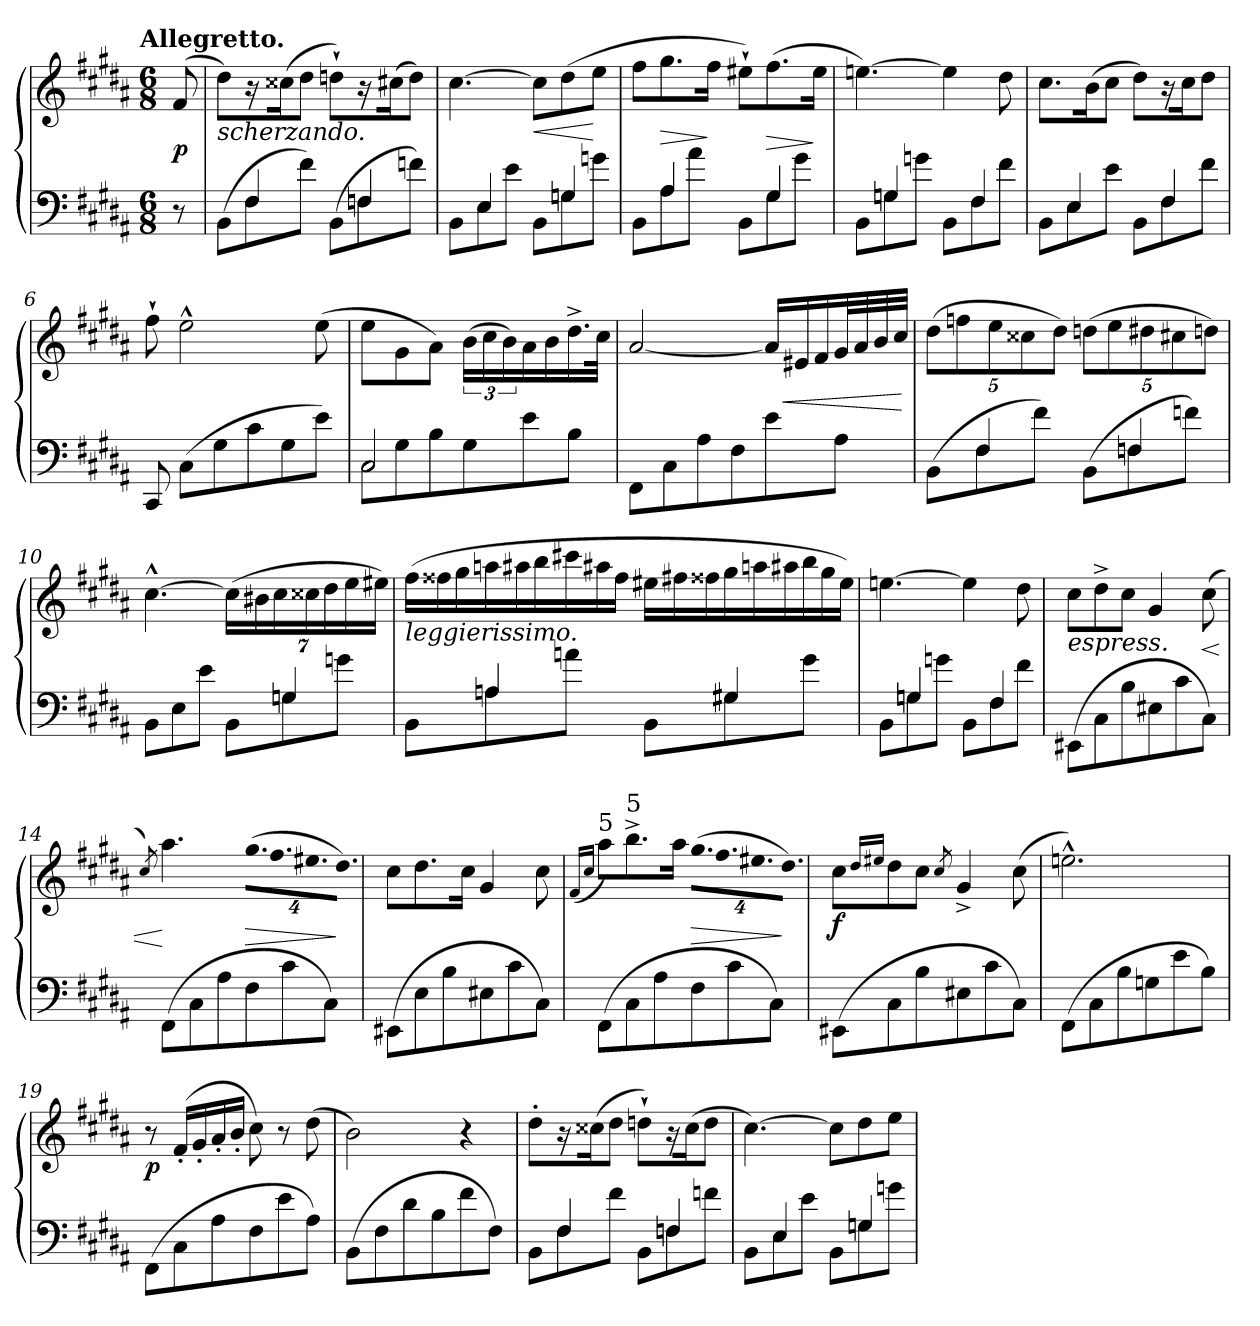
**kern	**kern	**dynam
*part1	*part1	*part1
*staff2	*staff1	*staff1/2
*clefF4	*clefG2	*
*k[f#c#g#d#a#]	*k[f#c#g#d#a#]	*
!!LO:TX:omd:t=Allegretto.
*M6/8	*M6/8	*
=	=	=
8r	(>8f#	p
=1	=1	=1
*^	*	*
!	!	!LO:TX:b:i:t=scherzando.	!
8rcyy	(>8BBL	8dd#L)	.
4F#	8F#	16r	.
.	.	(>16cc##XK	.
.	8f#J)	8dd#J	.
8rbyy	(>8BBL	8ddn`>L)	.
4Fn	8Fn	16r	.
.	.	(>16cc#XK	.
.	8fnJ)	8ddJ)	.
=2	=2	=2	=2
8rbyy	8BBL	[4.cc#	.
4E	8E	.	.
.	8eJ	.	.
8rbyy	8BBL	8cc#L]	<
4Gn	8Gn	(>8dd#	.
.	8gnJ	8eeJ	[
=3	=3	=3	=3
8rgyy	8BBL	8ff#L	.
4A#	8A#	8.gg#	>
.	8a#J	.	.
.	.	16ff#Jk	]
8rddyy	8BBL	8ee#X`>L)	.
4G#	8G#	(8.ff#	>
.	8g#J	.	.
.	.	16ee#Jk	]
=4	=4	=4	=4
8rgyy	8BBL	[4.een)	.
4Gn	8Gn	.	.
.	8gnJ	.	.
8rddyy	8BBL	4ee]	.
4F#	8F#	.	.
.	8f#J	8dd#	.
=5	=5	=5	=5
8reyy	8BBL	8.cc#L	.
4E	8E	.	.
.	.	(>16bK	.
.	8eJ	8cc#J	.
8rgyy	8BBL	8dd#L)	.
4F#	8F#	16r	.
.	.	16cc#K	.
.	8f#J	8dd#J	.
*v	*v	*	*
=6	=6	=6
8CC#	8ff#`>	.
(>8C#L	2ee^^>	.
8G#	.	.
8c#	.	.
8G#	.	.
8eJ)	(>8ee	.
=7	=7	=7
*^	*	*
!	!LO:N:vis=2	!	!
2C#	8C#	8eeL	.
.	8G#	8g#	.
.	8B	8a#J)	.
.	8G#	(>24bLL	.
.	.	24cc#	.
.	.	24b)	.
4rbyy	8e	16a#	.
.	.	16b	.
.	8BJ	16.dd#^>	.
.	.	32cc#JJk	.
*v	*v	*	*
=8	=8	=8
8FF#L	[2a#	.
8C#	.	.
8A#	.	.
8F#	.	.
*	*Xtuplet	*
8e	24a#LL]	.
.	24e#X	<
.	24f#	.
8A#J	32g#L	.
.	32a#	.
.	32b	.
.	32cc#JJJ	.
.	.	[
=9	=9	=9
*^	*	*
*	*	*tuplet	*
8rgyy	(>8BBL	(>40%3dd#L	.
.	.	40%3ffn	.
4F#	8F#	.	.
.	.	40%3ee	.
.	.	40%3cc##X	.
.	8f#J)	.	.
.	.	40%3dd#J)	.
8rgyy	(>8BBL	(>40%3ddnL	.
.	.	40%3ee	.
4Fn	8Fn	.	.
.	.	40%3dd#X	.
.	.	40%3cc#X	.
.	8fnJ)	.	.
.	.	40%3ddnJ)	.
=10	=10	=10	=10
4.reyy	8BBL	[4.cc#^^>	.
.	8E	.	.
.	8eJ	.	.
8rgyy	8BBL	(>56%3cc#LL]	.
.	.	56%3b#X	.
.	.	56%3cc#	.
4Gn	8Gn	.	.
.	.	56%3cc##X	.
.	.	56%3dd#	.
.	8gnJ	.	.
.	.	56%3ee	.
.	.	56%3ee#XJJ)	.
=11	=11	=11	=11
*	*	*Xtuplet	*
!	!	!LO:TX:b:i:t=leggierissimo.	!
8reyy	8BBL	(>24ff#LL	.
.	.	24ff##X	.
.	.	24gg#	.
4An	8A	24aan	.
.	.	24aa#X	.
.	.	24bb	.
.	8anJ	24ccc#X	.
.	.	24aa#X	.
.	.	24ff##JJ	.
8rbyy	8BBL	24ee#XLL	.
.	.	24ff#X	.
.	.	24ff##X	.
4G#X	8G#X	24gg#	.
.	.	24aan	.
.	.	24aa#X	.
.	8g#J	24bb	.
.	.	24gg#	.
.	.	24ee#JJ)	.
=12	=12	=12	=12
8rgyy	8BBL	[4.een	.
4Gn	8Gn	.	.
.	8gnJ	.	.
8rbyy	8BBL	4ee]	.
4F#	8F#	.	.
.	8f#J	8dd#	.
=13	=13	=13	=13
!	!	!LO:TX:b:i:t=espress.	!
*v	*v	*	*
(>8EE#XL	8cc#L	.
8C#	8dd#^>	.
8B	8cc#J	.
8E#X	4g#/	.
8c#	.	.
8C#J)	(>8cc#	<
=14	=14	=14
.	8qcc#/)	.
(>8FF#L	4.aa#	[
8C#	.	.
8A#	.	.
*	*tuplet	*
!	!LO:N:vis=16.	!
8F#	(>32%3gg#LL	>
!	!LO:N:vis=16.	!
.	32%3ff#	.
8c#	.	.
!	!LO:N:vis=16.	!
.	32%3ee#X	.
8C#J)	.	.
!	!LO:N:vis=16.	!
.	32%3dd#JJ)	]
=15	=15	=15
(>8EE#XL	8cc#L	.
8E	8.dd#	.
8B	.	.
.	16cc#Jk	.
8E#X	4g#/	.
8c#	.	.
8C#J)	8cc#	.
=16	=16	=16
.	(<16qf#/LL	.
.	16qcc#/JJ	.
!	!LO:TX:a:t=5	!
(>8FF#L	8aa#L)	.
!	!LO:TX:a:t=5	!
8C#	8.bb^>	.
8A#	.	.
.	16aa#Jk	.
!	!LO:N:vis=16.	!
8F#	(>32%3gg#LL	>
!	!LO:N:vis=16.	!
.	32%3ff#	.
8c#	.	.
!	!LO:N:vis=16.	!
.	32%3ee#X	.
8C#J)	.	.
!	!LO:N:vis=16.	!
.	32%3dd#JJ)	]
=17	=17	=17
(>8EE#XL	8cc#L	f
.	16qdd#/LL	.
.	16qee#X/JJ	.
8C#	8dd#	.
8B	8cc#J	.
.	8qcc#/	.
8E#X	4g#^</	.
8c#	.	.
8C#J)	(>8cc#	.
=18	=18	=18
(>8FF#L	2.een^^>)	.
8C#	.	.
8B	.	.
8Gn	.	.
8e	.	.
8BJ)	.	.
=19	=19	=19
(>8FF#L	8r	p
8C#	(<16f#'</LL	.
.	16g#'<	.
8A#	16a#'<	.
.	16b'<JJ	.
8F#	8cc#)	.
8e	8r	.
8A#J)	(>8dd#	.
=20	=20	=20
(>8BBL	2b)	.
8F#	.	.
8d#	.	.
8B	.	.
8f#	4r	.
8F#J)	.	.
=21	=21	=21
*^	*	*
8rgyy	8BBL	8dd#'>L	.
4F#	8F#	16r	.
.	.	(>16cc##XK	.
.	8f#J	8dd#J	.
8rbyy	8BBL	8ddn`>L)	.
4Fn	8Fn	16r	.
.	.	(>16cc##K	.
.	8fnJ	8ddJ	.
=22	=22	=22	=22
8reyy	8BBL	[4.cc#)	.
4E	8E	.	.
.	8eJ	.	.
8rgyy	8BBL	8cc#L]	.
4Gn	8Gn	8dd#	.
.	8gnJ	8eeJ	.
*v	*v	*	*
=	=	=
*-	*-	*-
